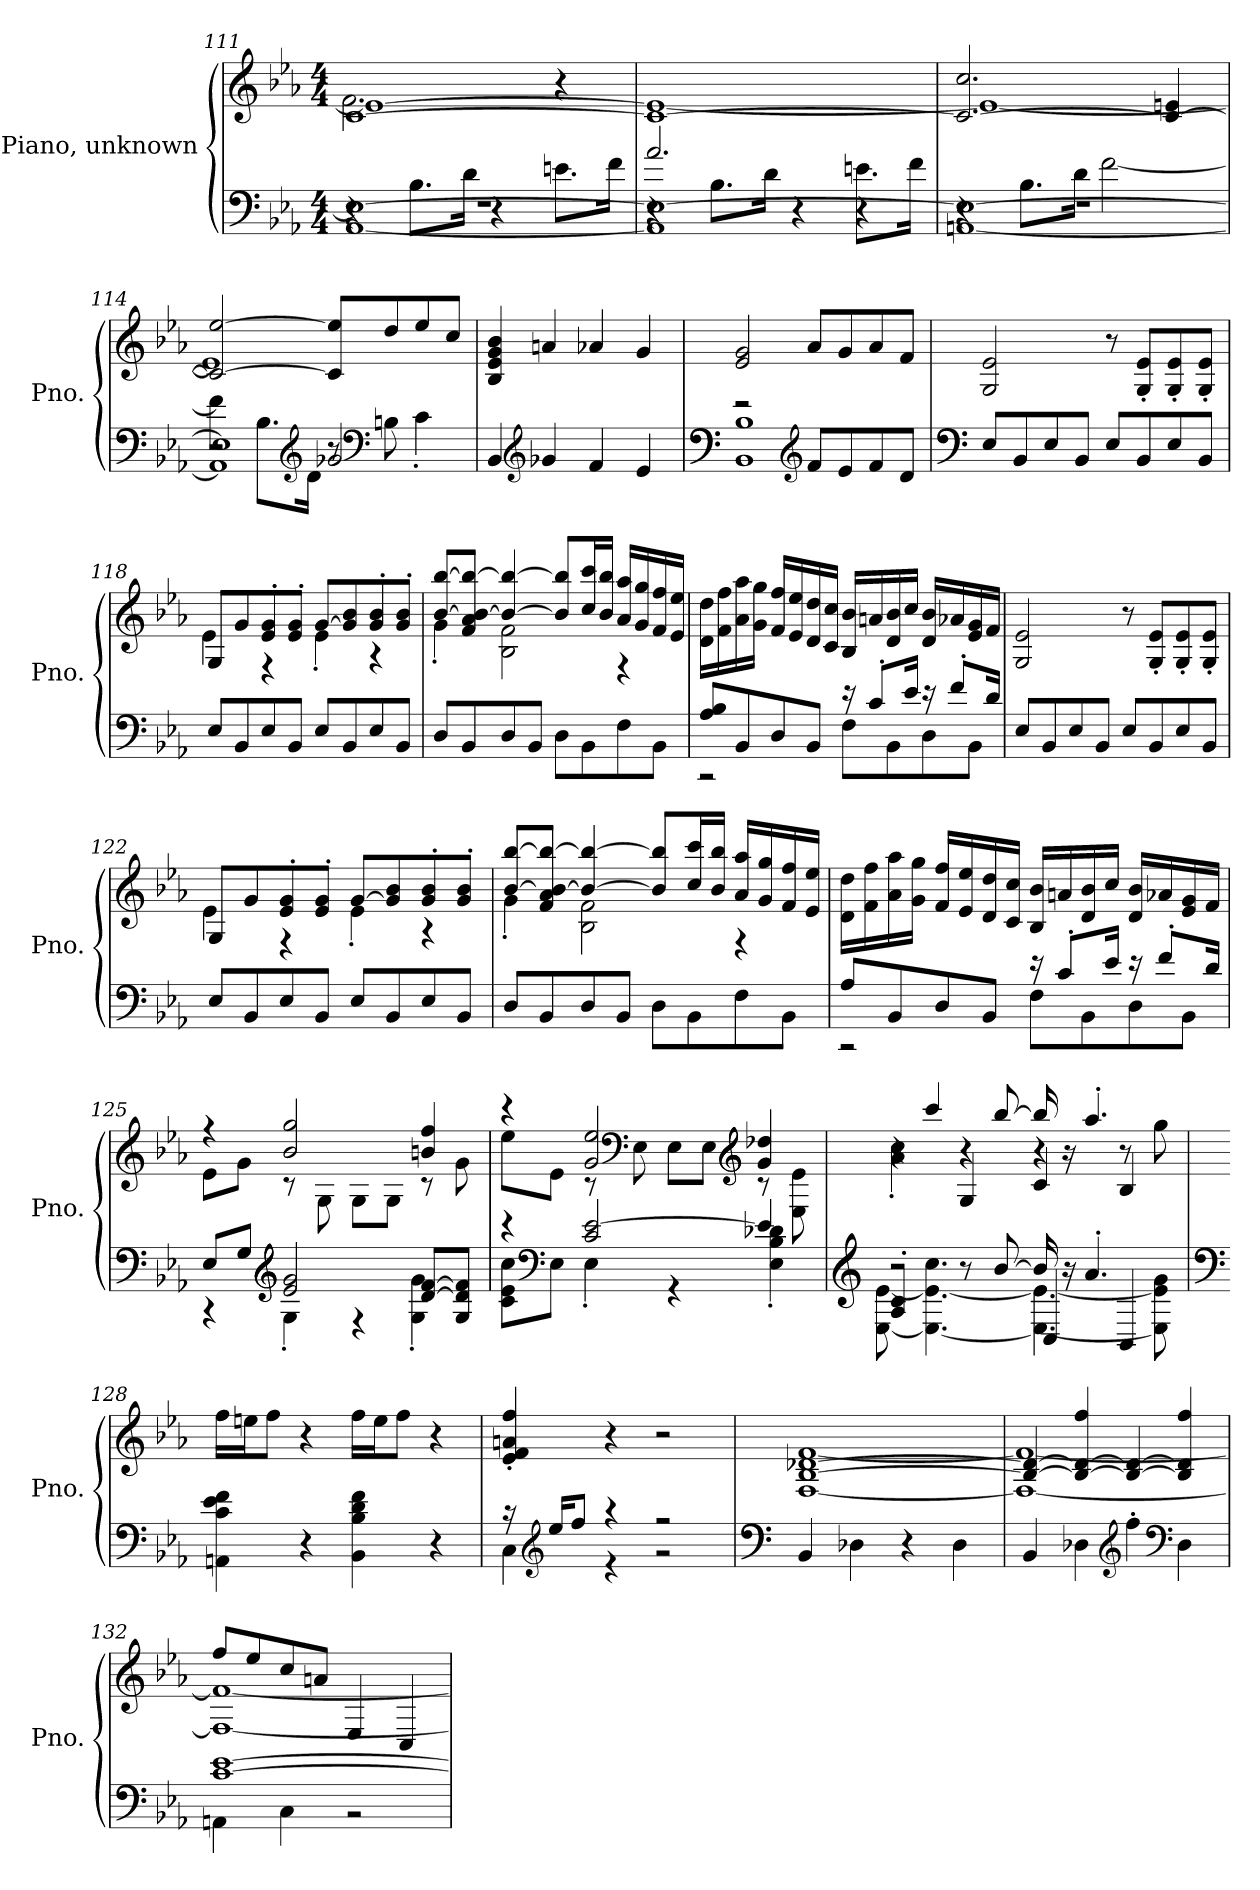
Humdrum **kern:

**kern	**kern
*part1	*part1
*staff2	*staff1
*I"Piano, unknown	*
*I'Pno.	*
*clefF4	*clefG2
*k[b-e-a-]	*k[b-e-a-]
*M4/4	*M4/4
=111	=111
*^	*^
*	*^	*	*^
*	*	*^	*	*	*
1r	4r	1E-_	[1AA-	[1c	2.f\	1e-_
.	8.B-\L	.	.	.	.	.
.	16d\Jk	.	.	.	.	.
.	4r	.	.	.	.	.
.	8.en\L	.	.	.	4r	.
.	16f\Jk	.	.	.	.	.
*	*	*	*	*	*v	*v
=112	=112	=112	=112	=112	=112
2.a-/	4r	1E-_	1AA-]	1c_	1e-_
.	8.B-\L	.	.	.	.
.	16d\Jk	.	.	.	.
.	4r	.	.	.	.
4r	8.en\L	.	.	.	.
.	16f\Jk	.	.	.	.
!!LO:LB:g=z	!!
=113	=113	=113	=113	=113	=113
1r	4r	1E-_	[1AAn	2.c/_ 2.cc/	1e-_
.	8.B-\L	.	.	.	.
.	16d\Jk	.	.	.	.
.	[2f\	.	.	.	.
.	.	.	.	4c/_ 4en/	.
=114	=114	=114	=114	=114	=114
2r	4f\]	1E-]	1AA]	2c/_ [2ee-/	1e-]
.	8.B-\L	.	.	.	.
*clefG2	*	*	*	*	*
.	16d\Jk	.	.	.	.
2g-X/	8r	.	.	8c/] 8ee-/]L	.
*clefF4	*	*	*	*	*
.	8Bn\	.	.	8dd/	.
.	4c'\	.	.	8ee-/	.
.	.	.	.	8cc/J	.
*v	*v	*v	*v	*	*
*	*v	*v
=115	=115
4BB-/	4B-/ 4e-/ 4g/ 4b-/
*clefG2	*
4g-X/	4an/
4f/	4a-X/
4e-/	4g/
=116	=116
*clefF4	*
*^	*
2r	1BB- 1B-	2e-/ 2g/
*clefG2	*	*
8f/L	.	8a-/L
8e-/	.	8g/
8f/	.	8a-/
8d/J	.	8f/J
*v	*v	*
!!LO:LB:g=z
=117	=117
*clefF4	*
8E-/L	2G/ 2e-/
8BB-/	.
8E-/	.
8BB-/J	.
8E-/L	8r
8BB-/	8G/' 8e-/'L
8E-/	8G/' 8e-/'
8BB-/J	8G/' 8e-/'J
=118	=118
*	*^
8E-/L	8G/L	4e-\
8BB-/	8g/	.
8E-/	8e-/' 8g/'	4r
8BB-/J	8e-/' 8g/'J	.
8E-/L	[8g/L	4e-'\
8BB-/	8g/] 8b-/	.
8E-/	8g/' 8b-/'	4r
8BB-/J	8g/' 8b-/'J	.
=119	=119	=119
8D/L	[8b-/ [8bb-/L	4g'\
8BB-/	8f/ 8a-/ 8b-/_ 8bb-/_J	.
8D/	4b-/_ 4bb-/_	2B-\ 2f\
8BB-/J	.	.
8D\L	8b-/] 8bb-/]L	.
8BB-\	16cc/ 16ccc/L	.
.	16b-/ 16bb-/JJ	.
8F\	16a-/ 16aa-/LL	4r
.	16g/ 16gg/	.
8BB-\J	16f/ 16ff/	.
.	16e-/ 16ee-/JJ	.
*	*v	*v
!!LO:LB:g=z
=120	=120
*^	*
8A-/ 8B-/L	2r	16d\ 16dd\LL
.	.	16f\ 16ff\
8BB-/	.	16a-\ 16aa-\
.	.	16g\ 16gg\JJ
8D/	.	16f/ 16ff/LL
.	.	16e-/ 16ee-/
8BB-/J	.	16d/ 16dd/
.	.	16c/ 16cc/JJ
16r	8F\L	16B-/ 16b-/LL
8c'/L	.	16an/
.	8BB-\	16d/ 16b-/
16e-/Jk	.	16cc/JJ
16r	8D\	16d/ 16b-/LL
8f'/L	.	16a-X/
.	8BB-\J	16e-/ 16g/
16d/Jk	.	16f/JJ
*v	*v	*
=121	=121
8E-/L	2G/ 2e-/
8BB-/	.
8E-/	.
8BB-/J	.
8E-/L	8r
8BB-/	8G/' 8e-/'L
8E-/	8G/' 8e-/'
8BB-/J	8G/' 8e-/'J
=122	=122
*	*^
8E-/L	8G/L	4e-\
8BB-/	8g/	.
8E-/	8e-/' 8g/'	4r
8BB-/J	8e-/' 8g/'J	.
8E-/L	[8g/L	4e-'\
8BB-/	8g/] 8b-/	.
8E-/	8g/' 8b-/'	4r
8BB-/J	8g/' 8b-/'J	.
!!LO:LB:g=z	!!
=123	=123	=123
8D/L	[8b-/ [8bb-/L	4g'\
8BB-/	8f/ 8a-/ 8b-/_ 8bb-/_J	.
8D/	4b-/_ 4bb-/_	2B-\ 2f\
8BB-/J	.	.
8D\L	8b-/] 8bb-/]L	.
8BB-\	16cc/ 16ccc/L	.
.	16b-/ 16bb-/JJ	.
8F\	16a-/ 16aa-/LL	4r
.	16g/ 16gg/	.
8BB-\J	16f/ 16ff/	.
.	16e-/ 16ee-/JJ	.
*	*v	*v
=124	=124
*^	*
8A-/L	2r	16d\ 16dd\LL
.	.	16f\ 16ff\
8BB-/	.	16a-\ 16aa-\
.	.	16g\ 16gg\JJ
8D/	.	16f/ 16ff/LL
.	.	16e-/ 16ee-/
8BB-/J	.	16d/ 16dd/
.	.	16c/ 16cc/JJ
16r	8F\L	16B-/ 16b-/LL
8c'/L	.	16an/
.	8BB-\	16d/ 16b-/
16e-/Jk	.	16cc/JJ
16r	8D\	16d/ 16b-/LL
8f'/L	.	16a-X/
.	8BB-\J	16e-/ 16g/
16d/Jk	.	16f/JJ
=125	=125	=125
*	*	*^
8E-/L	4r	4r	8e-\L
8G/J	.	.	8g\J
*clefG2	*	*	*
2e-/ 2g/	4G'\	2b-/ 2gg/	8r
.	.	.	8G\
.	4r	.	8G\L
.	.	.	8G\J
[8d/ [8f/L	4G\' 4g\'	4bn/ 4ff/	8r
8G/ 8d/] 8f/]J	.	.	8g\
!!LO:PB:g=z	!!
=126	=126	=126	=126
4r	8c\ 8e-\ 8cc\L	4r	8ee-\L
*clefF4	*	*	*
.	8E-\J	.	8e-\J
2c/ [2e-/	4E-'\	2g/ 2ee-/	8r
*	*	*clefF4	*
.	.	.	8E-\
.	4r	.	8E-\L
.	.	.	8E-\J
*	*	*clefG2	*
4e-/]	4E-\' 4B-\' 4d-X\'	4g/ 4dd-X/	8r
.	.	.	8E-\ 8e-\
*v	*v	*	*
*	*v	*v
=127	=127
*clefG2	*
*^	*^
*	*^	*	*^
4A-/' 4c/'	[8E-\ [8e-\	2r	8r	4a-\' 4cc\'	4r
.	4.E-\_ 4.e-\_ 4.cc\	.	4ccc/	.	.
8r	.	.	.	4r	4G/
[8b-/	.	.	[8bb-/	.	.
16b-/]	4.E-\_ 4.e-\_	4C/	16bb-/]	4r	4c/
16r	.	.	16r	.	.
4.a-'/	.	.	4.aa-'/	.	.
.	.	4BB-/	.	8r	4B-/
.	8E-\] 8e-\] 8g\	.	.	8gg\	.
*v	*v	*v	*	*	*
*	*v	*v	*v
=128	=128
*clefF4	*
4AAn\ 4c\ 4e-\ 4f\	16ff\LL
.	16een\J
.	8ff\J
4r	4r
4BB-\ 4B-\ 4d\ 4f\	16ff\LL
.	16ee\J
.	8ff\J
4r	4r
!!LO:LB:g=z
=129	=129
*^	*
16r	4C\	4e-/' 4f/' 4an/' 4ff/'
*clefG2	*	*
16ee-/KL	.	.
8ff/J	.	.
4r	4r	4r
2r	2r	2r
*v	*v	*
=130	=130
*clefF4	*
*	*^
4BB-/	[1B- [1d-X	[1F [1f
4D-X\	.	.
4r	.	.
4D-\	.	.
=131	=131	=131
4BB-/	4B-/_ 4d-/_	1F_ 1f_
4D-X\	4B-/_ 4d-/_ 4ff/	.
*clefG2	*	*
4ff'\	4B-/_ 4d-/_	.
*clefF4	*	*
4D-\	4B-/] 4d-/] 4ff/	.
=132	=132	=132
*^	*	*
[1c [1e-	4AAn\	8ff/L	1F_ 1f_
.	.	8ee-/	.
.	4C\	8cc/	.
.	.	8an/J	.
.	2r	4E-/	.
.	.	4C/	.
*v	*v	*	*
*	*v	*v
=	=
*-	*-
